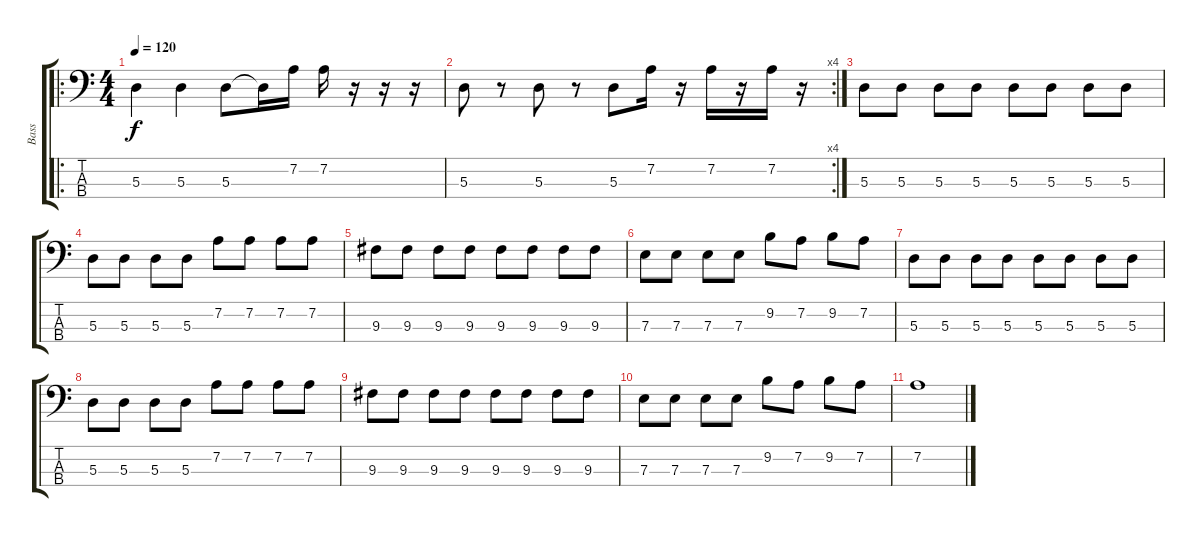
\track ("Bass" "Bass") {instrument electricbassfinger}
\staff {score tabs}
\tuning (G2 D2 A1 E1) {hide}
\ro
\ts (4 4)
\tempo 120
\clef f4
\ks c
5.3.4{dy f} 5.3.4 5.3.8 5.3{t}.16 7.2.16 7.2.16 r.16 r.16 r.16 |
\rc 4
5.3.8 r.8 5.3.8 r.8 5.3.8 7.2.16 r.16 7.2.16 r.16 7.2.16 r.16 |
5.3.8 5.3.8 5.3.8 5.3.8 5.3.8 5.3.8 5.3.8 5.3.8 |
5.3.8 5.3.8 5.3.8 5.3.8 7.2.8 7.2.8 7.2.8 7.2.8 |
9.3.8 9.3.8 9.3.8 9.3.8 9.3.8 9.3.8 9.3.8 9.3.8 |
7.3.8 7.3.8 7.3.8 7.3.8 9.2.8 7.2.8 9.2.8 7.2.8 |
5.3.8 5.3.8 5.3.8 5.3.8 5.3.8 5.3.8 5.3.8 5.3.8 |
5.3.8 5.3.8 5.3.8 5.3.8 7.2.8 7.2.8 7.2.8 7.2.8 |
9.3.8 9.3.8 9.3.8 9.3.8 9.3.8 9.3.8 9.3.8 9.3.8 |
7.3.8 7.3.8 7.3.8 7.3.8 9.2.8 7.2.8 9.2.8 7.2.8 |
7.2.1
